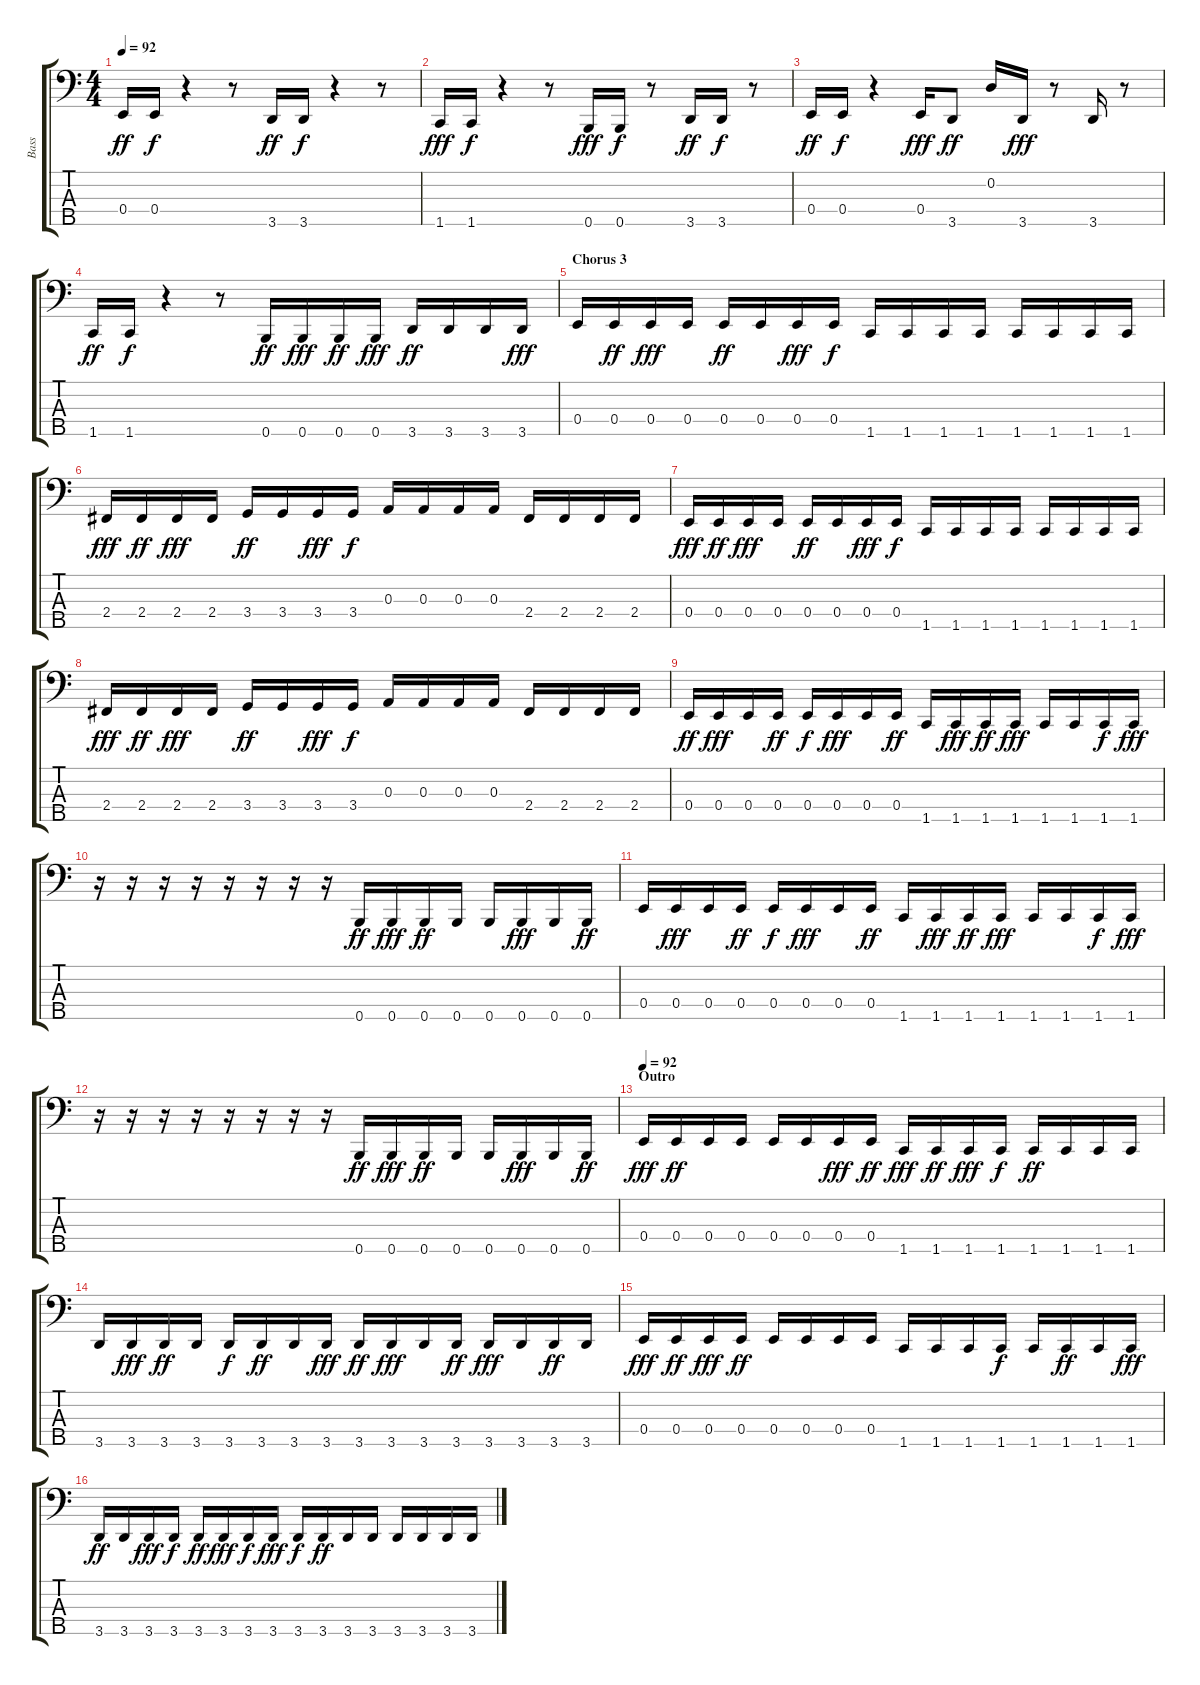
\track ("Bass" "Bass") {instrument electricbassfinger}
\staff {score tabs}
\tuning (G2 D2 A1 E1 B0) {hide}
\ts (4 4)
\tempo 92
\clef f4
\ks c
0.4.16{dy ff} 0.4.16{dy f} r.4 r.8 3.5.16{dy ff} 3.5.16{dy f} r.4 r.8 |
1.5.16{dy fff} 1.5.16{dy f} r.4 r.8 0.5.16{dy fff} 0.5.16{dy f} r.8 3.5.16{dy ff} 3.5.16{dy f} r.8 |
0.4.16{dy ff} 0.4.16{dy f} r.4 0.4.16{dy fff} 3.5.8{dy ff} 0.2.16 3.5.16{dy fff} r.8 3.5.16 r.8 |
1.5.16{dy ff} 1.5.16{dy f} r.4 r.8 0.5.16{dy ff} 0.5.16{dy fff} 0.5.16{dy ff} 0.5.16{dy fff} 3.5.16{dy ff} 3.5.16 3.5.16 3.5.16{dy fff} |
\section ("" "Chorus 3")
0.4.16 0.4.16{dy ff} 0.4.16{dy fff} 0.4.16 0.4.16{dy ff} 0.4.16 0.4.16{dy fff} 0.4.16{dy f} 1.5.16 1.5.16 1.5.16 1.5.16 1.5.16 1.5.16 1.5.16 1.5.16 |
2.4.16{dy fff} 2.4.16{dy ff} 2.4.16{dy fff} 2.4.16 3.4.16{dy ff} 3.4.16 3.4.16{dy fff} 3.4.16{dy f} 0.3.16 0.3.16 0.3.16 0.3.16 2.4.16 2.4.16 2.4.16 2.4.16 |
0.4.16{dy fff} 0.4.16{dy ff} 0.4.16{dy fff} 0.4.16 0.4.16{dy ff} 0.4.16 0.4.16{dy fff} 0.4.16{dy f} 1.5.16 1.5.16 1.5.16 1.5.16 1.5.16 1.5.16 1.5.16 1.5.16 |
2.4.16{dy fff} 2.4.16{dy ff} 2.4.16{dy fff} 2.4.16 3.4.16{dy ff} 3.4.16 3.4.16{dy fff} 3.4.16{dy f} 0.3.16 0.3.16 0.3.16 0.3.16 2.4.16 2.4.16 2.4.16 2.4.16 |
0.4.16{dy ff} 0.4.16{dy fff} 0.4.16 0.4.16{dy ff} 0.4.16{dy f} 0.4.16{dy fff} 0.4.16 0.4.16{dy ff} 1.5.16 1.5.16{dy fff} 1.5.16{dy ff} 1.5.16{dy fff} 1.5.16 1.5.16 1.5.16{dy f} 1.5.16{dy fff} |
r.16 r.16 r.16 r.16 r.16 r.16 r.16 r.16 0.5.16{dy ff} 0.5.16{dy fff} 0.5.16{dy ff} 0.5.16 0.5.16 0.5.16{dy fff} 0.5.16 0.5.16{dy ff} |
0.4.16 0.4.16{dy fff} 0.4.16 0.4.16{dy ff} 0.4.16{dy f} 0.4.16{dy fff} 0.4.16 0.4.16{dy ff} 1.5.16 1.5.16{dy fff} 1.5.16{dy ff} 1.5.16{dy fff} 1.5.16 1.5.16 1.5.16{dy f} 1.5.16{dy fff} |
r.16 r.16 r.16 r.16 r.16 r.16 r.16 r.16 0.5.16{dy ff} 0.5.16{dy fff} 0.5.16{dy ff} 0.5.16 0.5.16 0.5.16{dy fff} 0.5.16 0.5.16{dy ff} |
\section ("" "Outro")
\tempo 92
0.4.16{dy fff} 0.4.16{dy ff} 0.4.16 0.4.16 0.4.16 0.4.16 0.4.16{dy fff} 0.4.16{dy ff} 1.5.16{dy fff} 1.5.16{dy ff} 1.5.16{dy fff} 1.5.16{dy f} 1.5.16{dy ff} 1.5.16 1.5.16 1.5.16 |
3.5.16 3.5.16{dy fff} 3.5.16{dy ff} 3.5.16 3.5.16{dy f} 3.5.16{dy ff} 3.5.16 3.5.16{dy fff} 3.5.16{dy ff} 3.5.16{dy fff} 3.5.16 3.5.16{dy ff} 3.5.16{dy fff} 3.5.16 3.5.16{dy ff} 3.5.16 |
0.4.16{dy fff} 0.4.16{dy ff} 0.4.16{dy fff} 0.4.16{dy ff} 0.4.16 0.4.16 0.4.16 0.4.16 1.5.16 1.5.16 1.5.16 1.5.16{dy f} 1.5.16 1.5.16{dy ff} 1.5.16 1.5.16{dy fff} |
3.5.16{dy ff} 3.5.16 3.5.16{dy fff} 3.5.16{dy f} 3.5.16{dy ff} 3.5.16{dy fff} 3.5.16{dy f} 3.5.16{dy fff} 3.5.16{dy f} 3.5.16{dy ff} 3.5.16 3.5.16 3.5.16 3.5.16 3.5.16 3.5.16
